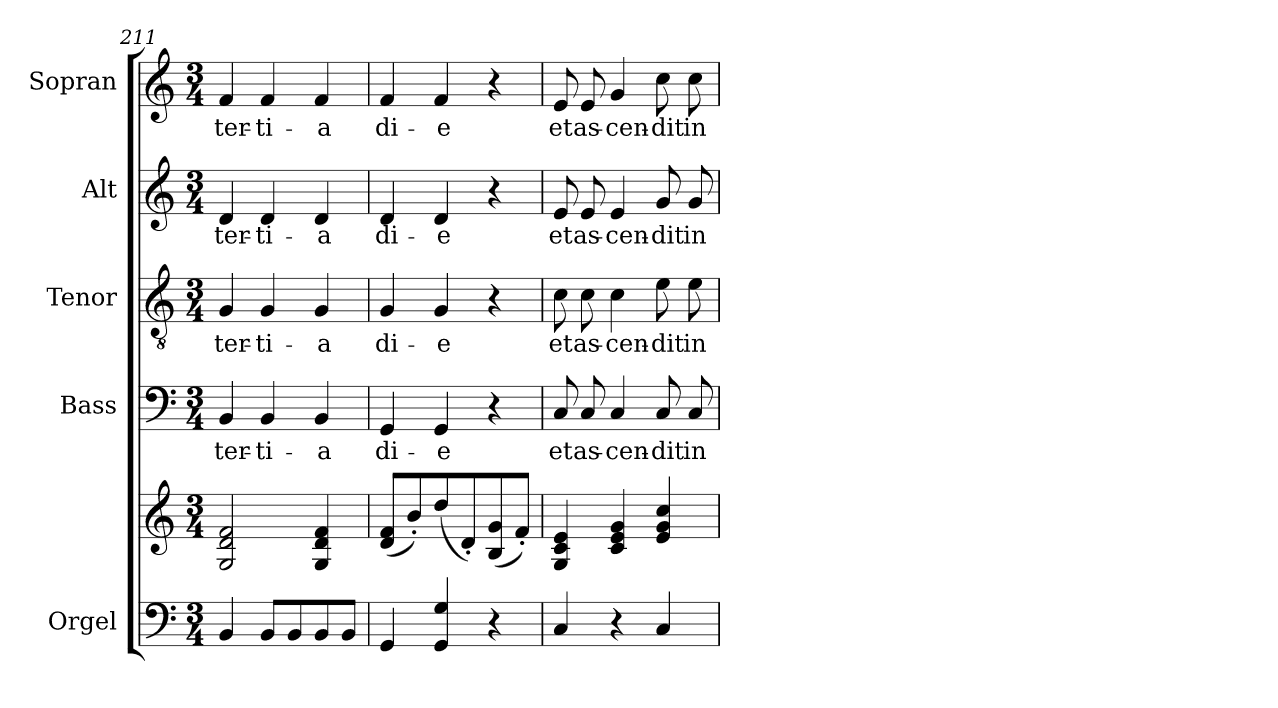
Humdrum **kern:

**kern	**kern	**kern	**text	**kern	**text	**kern	**text	**kern	**text
*part5	*part5	*part4	*part4	*part3	*part3	*part2	*part2	*part1	*part1
*staff6	*staff5	*staff4	*staff4	*staff3	*staff3	*staff2	*staff2	*staff1	*staff1
*I"Orgel	*	*I"Bass	*	*I"Tenor	*	*I"Alt	*	*I"Sopran	*
*I'Org.	*	*I'B.	*	*I'T.	*	*I'A.	*	*I'S.	*
!!LO:LB:g=z
*clefF4	*clefG2	*clefF4	*	*clefGv2	*	*clefG2	*	*clefG2	*
*k[]	*k[]	*k[]	*	*k[]	*	*k[]	*	*k[]	*
*C:	*C:	*C:	*	*C:	*	*C:	*	*C:	*
*M3/4	*M3/4	*M3/4	*	*M3/4	*	*M3/4	*	*M3/4	*
=211	=211	=211	=211	=211	=211	=211	=211	=211	=211
!	!	!	!LO:LY:b	!	!LO:LY:b	!	!LO:LY:b	!	!LO:LY:b
4BB/	2G/ 2d/ 2f/	4BB/	ter-	4G/	ter-	4d/	ter-	4f/	ter-
!	!	!	!LO:LY:b	!	!LO:LY:b	!	!LO:LY:b	!	!LO:LY:b
8BB/L	.	4BB/	-ti-	4G/	-ti-	4d/	-ti-	4f/	-ti-
8BB/	.	.	.	.	.	.	.	.	.
!	!	!	!LO:LY:b	!	!LO:LY:b	!	!LO:LY:b	!	!LO:LY:b
8BB/	4G/ 4d/ 4f/	4BB/	-a	4G/	-a	4d/	-a	4f/	-a
8BB/J	.	.	.	.	.	.	.	.	.
=212	=212	=212	=212	=212	=212	=212	=212	=212	=212
!	!	!	!LO:LY:b	!	!LO:LY:b	!	!LO:LY:b	!	!LO:LY:b
4GG/	(<8d/ 8f/L	4GG/	di-	4G/	di-	4d/	di-	4f/	di-
.	8b'</)	.	.	.	.	.	.	.	.
!	!	!	!LO:LY:b	!	!LO:LY:b	!	!LO:LY:b	!	!LO:LY:b
4GG/ 4G/	(<8dd/	4GG/	-e	4G/	-e	4d/	-e	4f/	-e
.	8d'</)	.	.	.	.	.	.	.	.
4r	(<8B/ 8g/	4r	.	4r	.	4r	.	4r	.
.	8f'</J)	.	.	.	.	.	.	.	.
=213	=213	=213	=213	=213	=213	=213	=213	=213	=213
!	!	!	!LO:LY:b	!	!LO:LY:b	!	!LO:LY:b	!	!LO:LY:b
4C/	4G/ 4c/ 4e/	8C/	et	8c\	et	8e/	et	8e/	et
!	!	!	!LO:LY:b	!	!LO:LY:b	!	!LO:LY:b	!	!LO:LY:b
.	.	8C/	as-	8c\	as-	8e/	as-	8e/	as-
!	!	!	!LO:LY:b	!	!LO:LY:b	!	!LO:LY:b	!	!LO:LY:b
4r	4c/ 4e/ 4g/	4C/	-cen-	4c\	-cen-	4e/	-cen-	4g/	-cen-
!	!	!	!LO:LY:b	!	!LO:LY:b	!	!LO:LY:b	!	!LO:LY:b
4C/	4e/ 4g/ 4cc/	8C/	-dit	8e\	-dit	8g/	-dit	8cc\	-dit
!	!	!	!LO:LY:b	!	!LO:LY:b	!	!LO:LY:b	!	!LO:LY:b
.	.	8C/	in	8e\	in	8g/	in	8cc\	in
=	=	=	=	=	=	=	=	=	=
*-	*-	*-	*-	*-	*-	*-	*-	*-	*-
